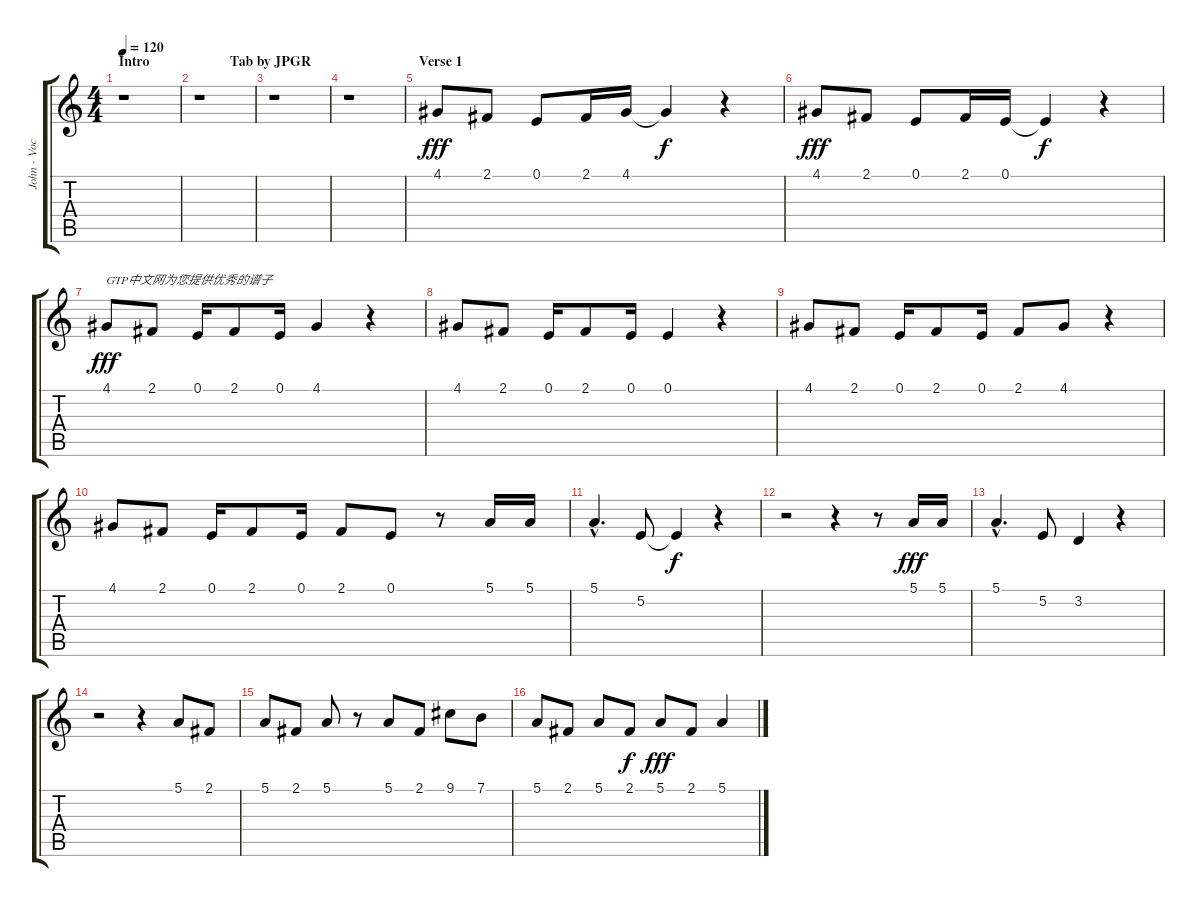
\track ("John - Vocals" "John - Voc") {instrument tenorsax}
\staff {score tabs}
\tuning (E4 B3 G3 D3 A2 E2) {hide}
\ts (4 4)
\section ("" "Intro                       Tab by JPGR")
\tempo 120
\clef g2
\ks c
r.1{dy fff instrument tenorsax} |
r.1 |
r.1 |
r.1 |
\section ("" "Verse 1")
4.1.8 2.1.8 0.1.8 2.1.16 4.1.16 4.1{t}.4{dy f} r.4 |
4.1.8{dy fff} 2.1.8 0.1.8 2.1.16 0.1.16 0.1{t}.4{dy f} r.4 |
4.1.8{txt "GTP中文网为您提供优秀的谱子" dy fff} 2.1.8 0.1.16 2.1.8 0.1.16 4.1.4 r.4 |
4.1.8 2.1.8 0.1.16 2.1.8 0.1.16 0.1.4 r.4 |
4.1.8 2.1.8 0.1.16 2.1.8 0.1.16 2.1.8 4.1.8 r.4 |
4.1.8 2.1.8 0.1.16 2.1.8 0.1.16 2.1.8 0.1.8 r.8 5.1.16 5.1.16 |
5.1{hac}.4{d} 5.2.8 5.2{t}.4{dy f} r.4 |
r.2 r.4 r.8 5.1.16{dy fff} 5.1.16 |
5.1{hac}.4{d} 5.2.8 3.2.4 r.4 |
r.2 r.4 5.1.8 2.1.8 |
5.1.8 2.1.8 5.1.8 r.8 5.1.8 2.1.8 9.1.8 7.1.8 |
5.1.8 2.1.8 5.1.8 2.1.8{dy f} 5.1.8{dy fff} 2.1.8 5.1.4
